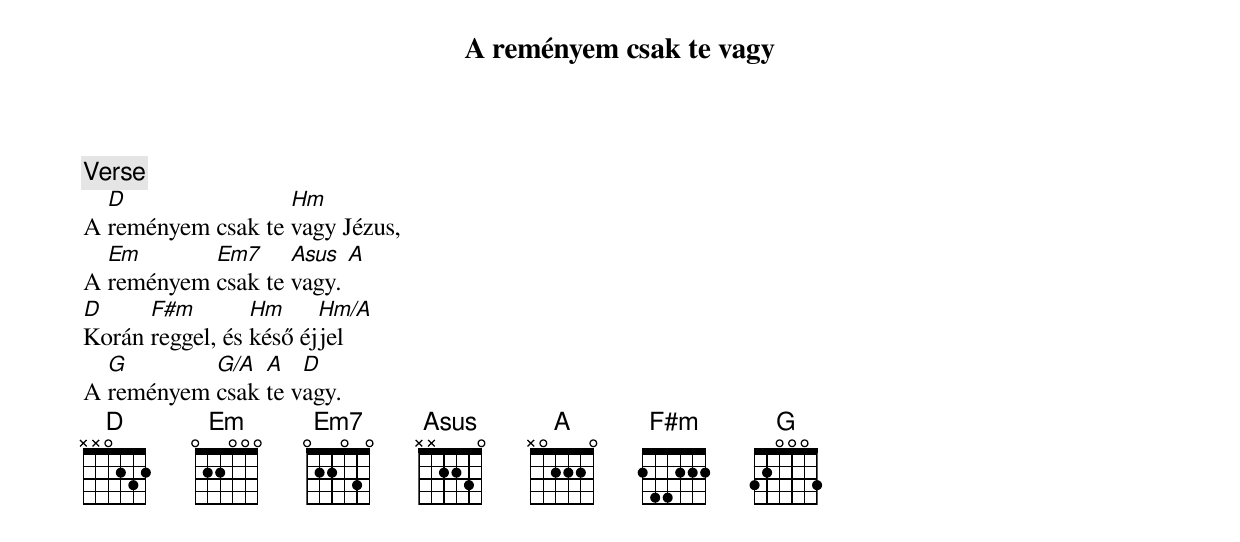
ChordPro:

{title: A reményem csak te vagy }
{subtitle: }


{c:Verse}
A [D]reményem csak te [Hm]vagy Jézus,
A [Em]reményem [Em7]csak te [Asus]vagy. [A]
[D]Korán [F#m]reggel, és [Hm]késő éj[Hm/A]jel
A [G]reményem [G/A]csak [A]te v[D]agy.
